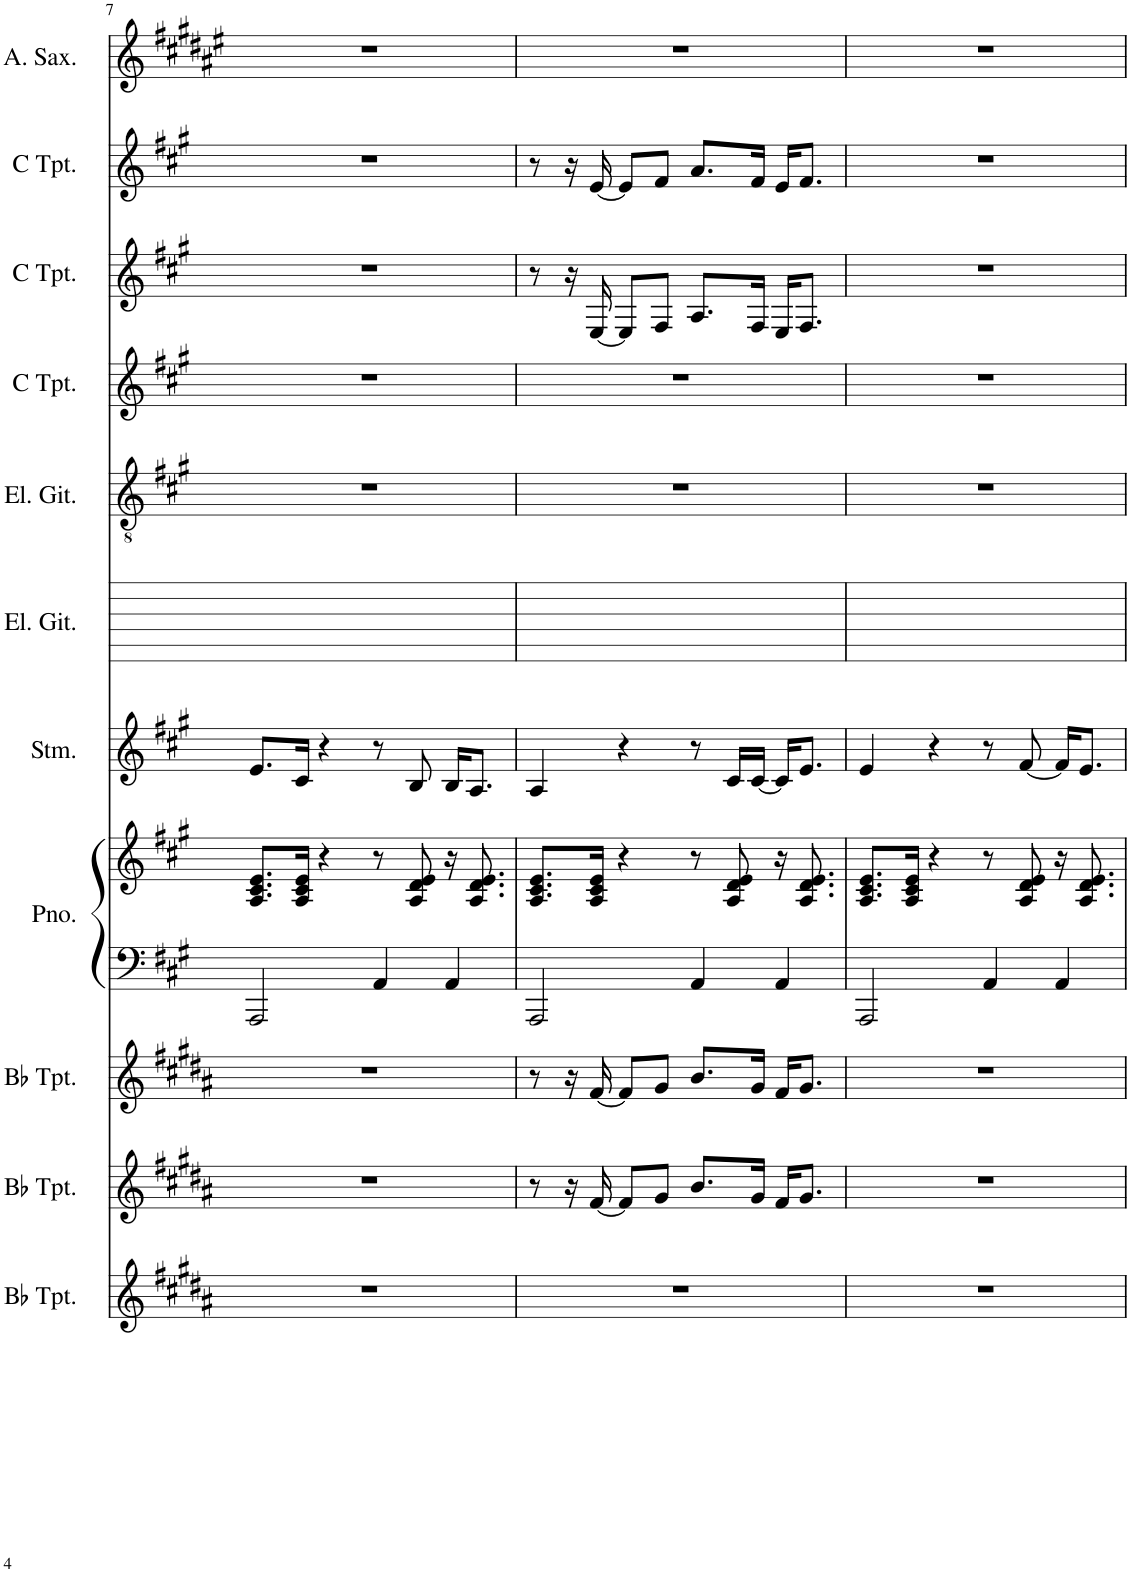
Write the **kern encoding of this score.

**kern	**kern	**kern	**kern	**kern	**kern	**kern	**kern	**kern	**kern	**kern	**kern
*part11	*part10	*part9	*part8	*part8	*part7	*part6	*part5	*part4	*part3	*part2	*part1
*staff12	*staff11	*staff10	*staff9	*staff8	*staff7	*staff6	*staff5	*staff4	*staff3	*staff2	*staff1
*I"Trompet in Bb	*I"Trompet in Bb	*I"Trompet in Bb	*I"Piano	*	*I"Stem	*I"Elektrische gitaar	*I"Elektrische gitaar	*I"Trompet in C	*I"Trompet in C	*I"Trompet in C	*I"Alt-saxofoon
*	*	*	*I'Pno.	*	*I'Stm.	*I'El. Git.	*I'El. Git.	*	*	*	*I'A. Sax.
!!LO:PB:g=z
*clefG2	*clefG2	*clefG2	*clefF4	*clefG2	*clefG2	*	*clefGv2	*clefG2	*clefG2	*clefG2	*clefG2
*Trd1c2	*Trd1c2	*Trd1c2	*	*	*	*	*	*Trd1c2	*Trd1c2	*Trd1c2	*Trd5c9
*k[f#c#g#d#a#]	*k[f#c#g#d#a#]	*k[f#c#g#d#a#]	*k[f#c#g#]	*k[f#c#g#]	*k[f#c#g#]	*k[f#c#g#]	*k[f#c#g#]	*k[f#c#g#]	*k[f#c#g#]	*k[f#c#g#]	*k[f#c#g#d#a#e#]
*M4/4	*M4/4	*M4/4	*M4/4	*M4/4	*M4/4	*M4/4	*M4/4	*M4/4	*M4/4	*M4/4	*M4/4
=7	=7	=7	=7	=7	=7	=7	=7	=7	=7	=7	=7
1r	1r	1r	2AAA/	8.A/ 8.c#/ 8.e/L	8.e/L	1r	1r	1r	1r	1r	1r
.	.	.	.	16A/ 16c#/ 16e/Jk	16c#/Jk	.	.	.	.	.	.
.	.	.	.	4r	4r	.	.	.	.	.	.
.	.	.	4AA/	8r	8r	.	.	.	.	.	.
.	.	.	.	8A/ 8d/ 8e/	8B/	.	.	.	.	.	.
.	.	.	4AA/	16r	16B/KL	.	.	.	.	.	.
.	.	.	.	8.A/ 8.d/ 8.e/	8.A/J	.	.	.	.	.	.
=8	=8	=8	=8	=8	=8	=8	=8	=8	=8	=8	=8
1r	8r	8r	2AAA/	8.A/ 8.c#/ 8.e/L	4A/	1r	1r	1r	8r	8r	1r
.	16r	16r	.	.	.	.	.	.	16r	16r	.
.	[16f#/	[16f#/	.	16A/ 16c#/ 16e/Jk	.	.	.	.	[16E/	[16e/	.
.	8f#/L]	8f#/L]	.	4r	4r	.	.	.	8E/L]	8e/L]	.
.	8g#/J	8g#/J	.	.	.	.	.	.	8F#/J	8f#/J	.
.	8.b/L	8.b/L	4AA/	8r	8r	.	.	.	8.A/L	8.a/L	.
.	.	.	.	8A/ 8d/ 8e/	16c#/LL	.	.	.	.	.	.
.	16g#/Jk	16g#/Jk	.	.	[16c#/JJ	.	.	.	16F#/Jk	16f#/Jk	.
.	16f#/KL	16f#/KL	4AA/	16r	16c#/KL]	.	.	.	16E/KL	16e/KL	.
.	8.g#/J	8.g#/J	.	8.A/ 8.d/ 8.e/	8.e/J	.	.	.	8.F#/J	8.f#/J	.
=9	=9	=9	=9	=9	=9	=9	=9	=9	=9	=9	=9
1r	1r	1r	2AAA/	8.A/ 8.c#/ 8.e/L	4e/	1r	1r	1r	1r	1r	1r
.	.	.	.	16A/ 16c#/ 16e/Jk	.	.	.	.	.	.	.
.	.	.	.	4r	4r	.	.	.	.	.	.
.	.	.	4AA/	8r	8r	.	.	.	.	.	.
.	.	.	.	8A/ 8d/ 8e/	[8f#/	.	.	.	.	.	.
.	.	.	4AA/	16r	16f#/KL]	.	.	.	.	.	.
.	.	.	.	8.A/ 8.d/ 8.e/	8.e/J	.	.	.	.	.	.
=	=	=	=	=	=	=	=	=	=	=	=
*-	*-	*-	*-	*-	*-	*-	*-	*-	*-	*-	*-
